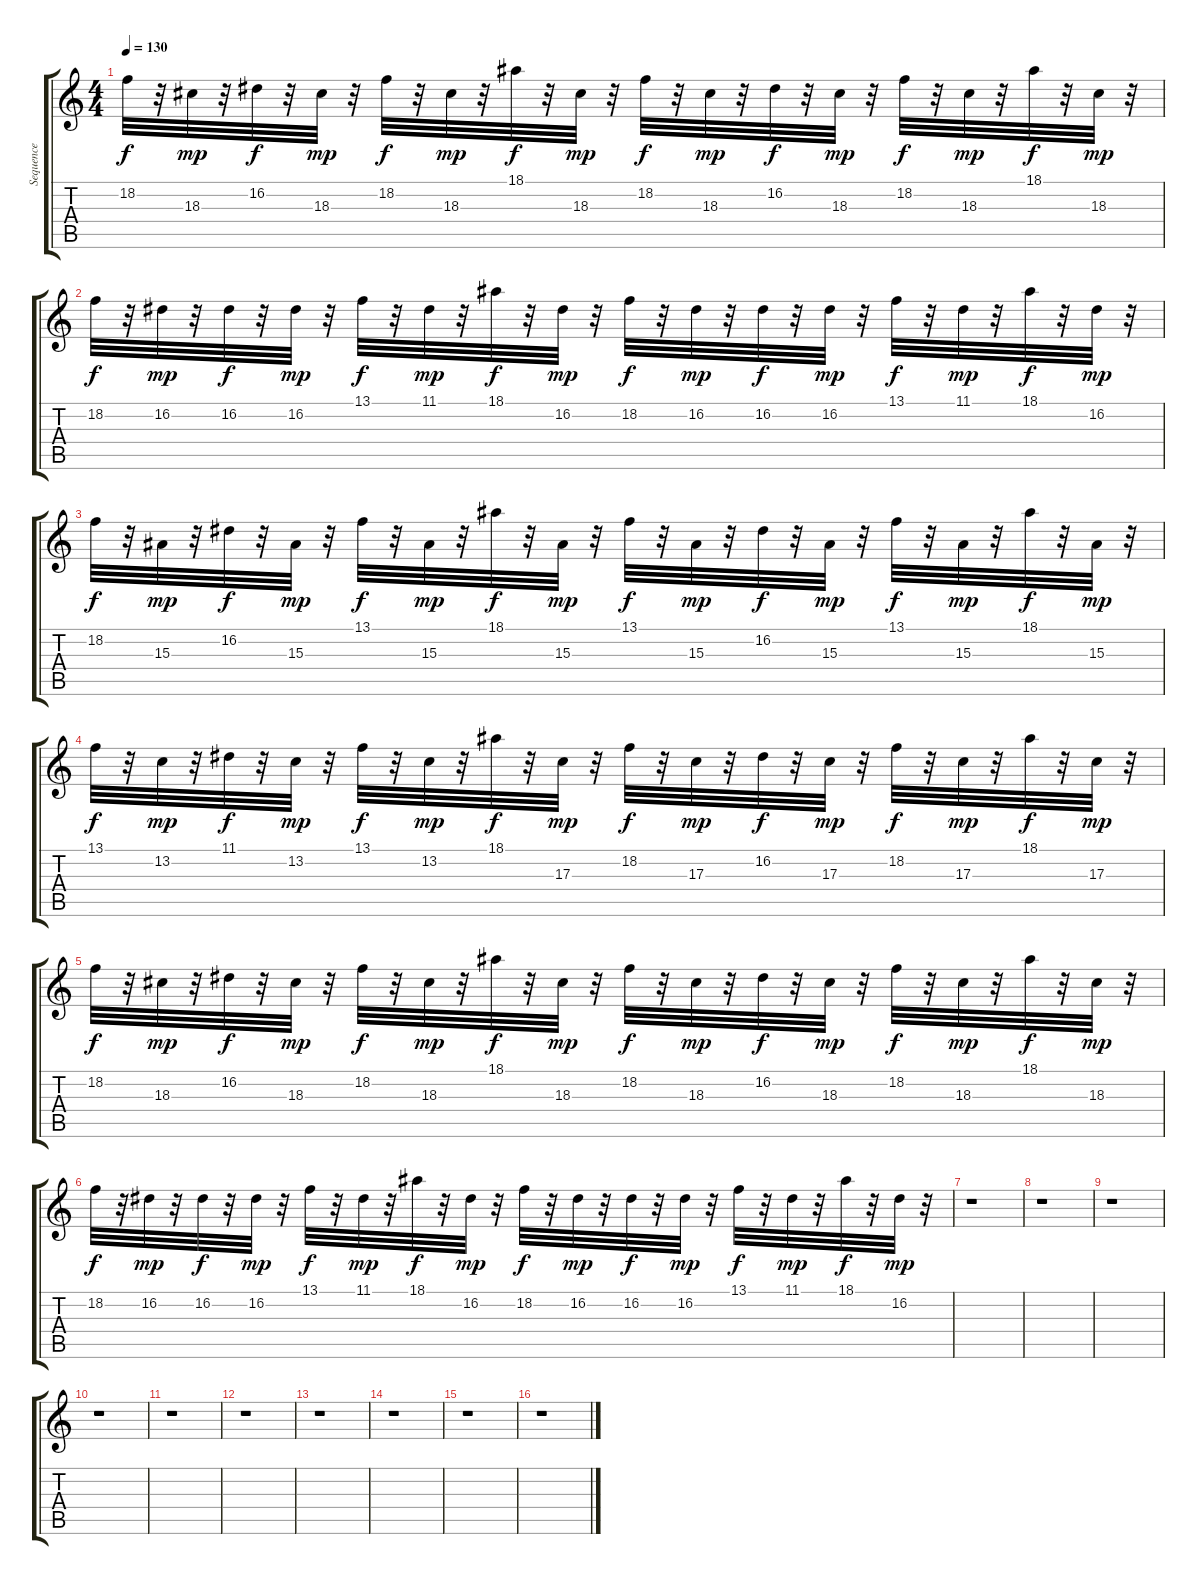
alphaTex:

\track ("Sequence" "Sequence") {instrument lead2sawtooth}
\staff {score tabs}
\tuning (E4 B3 G3 D3 A2 E2) {hide}
\ts (4 4)
\tempo 130
\clef g2
\ks c
18.2.32{dy f} r.32 18.3.32{dy mp} r.32 16.2.32{dy f} r.32 18.3.32{dy mp} r.32 18.2.32{dy f} r.32 18.3.32{dy mp} r.32 18.1.32{dy f} r.32 18.3.32{dy mp} r.32 18.2.32{dy f} r.32 18.3.32{dy mp} r.32 16.2.32{dy f} r.32 18.3.32{dy mp} r.32 18.2.32{dy f} r.32 18.3.32{dy mp} r.32 18.1.32{dy f} r.32 18.3.32{dy mp} r.32 |
18.2.32{dy f} r.32 16.2.32{dy mp} r.32 16.2.32{dy f} r.32 16.2.32{dy mp} r.32 13.1.32{dy f} r.32 11.1.32{dy mp} r.32 18.1.32{dy f} r.32 16.2.32{dy mp} r.32 18.2.32{dy f} r.32 16.2.32{dy mp} r.32 16.2.32{dy f} r.32 16.2.32{dy mp} r.32 13.1.32{dy f} r.32 11.1.32{dy mp} r.32 18.1.32{dy f} r.32 16.2.32{dy mp} r.32 |
18.2.32{dy f} r.32 15.3.32{dy mp} r.32 16.2.32{dy f} r.32 15.3.32{dy mp} r.32 13.1.32{dy f} r.32 15.3.32{dy mp} r.32 18.1.32{dy f} r.32 15.3.32{dy mp} r.32 13.1.32{dy f} r.32 15.3.32{dy mp} r.32 16.2.32{dy f} r.32 15.3.32{dy mp} r.32 13.1.32{dy f} r.32 15.3.32{dy mp} r.32 18.1.32{dy f} r.32 15.3.32{dy mp} r.32 |
13.1.32{dy f} r.32 13.2.32{dy mp} r.32 11.1.32{dy f} r.32 13.2.32{dy mp} r.32 13.1.32{dy f} r.32 13.2.32{dy mp} r.32 18.1.32{dy f} r.32 17.3.32{dy mp} r.32 18.2.32{dy f} r.32 17.3.32{dy mp} r.32 16.2.32{dy f} r.32 17.3.32{dy mp} r.32 18.2.32{dy f} r.32 17.3.32{dy mp} r.32 18.1.32{dy f} r.32 17.3.32{dy mp} r.32 |
18.2.32{dy f} r.32 18.3.32{dy mp} r.32 16.2.32{dy f} r.32 18.3.32{dy mp} r.32 18.2.32{dy f} r.32 18.3.32{dy mp} r.32 18.1.32{dy f} r.32 18.3.32{dy mp} r.32 18.2.32{dy f} r.32 18.3.32{dy mp} r.32 16.2.32{dy f} r.32 18.3.32{dy mp} r.32 18.2.32{dy f} r.32 18.3.32{dy mp} r.32 18.1.32{dy f} r.32 18.3.32{dy mp} r.32 |
18.2.32{dy f} r.32 16.2.32{dy mp} r.32 16.2.32{dy f} r.32 16.2.32{dy mp} r.32 13.1.32{dy f} r.32 11.1.32{dy mp} r.32 18.1.32{dy f} r.32 16.2.32{dy mp} r.32 18.2.32{dy f} r.32 16.2.32{dy mp} r.32 16.2.32{dy f} r.32 16.2.32{dy mp} r.32 13.1.32{dy f} r.32 11.1.32{dy mp} r.32 18.1.32{dy f} r.32 16.2.32{dy mp} r.32 |
r.1 |
r.1 |
r.1 |
r.1 |
r.1 |
r.1 |
r.1 |
r.1 |
r.1 |
r.1
